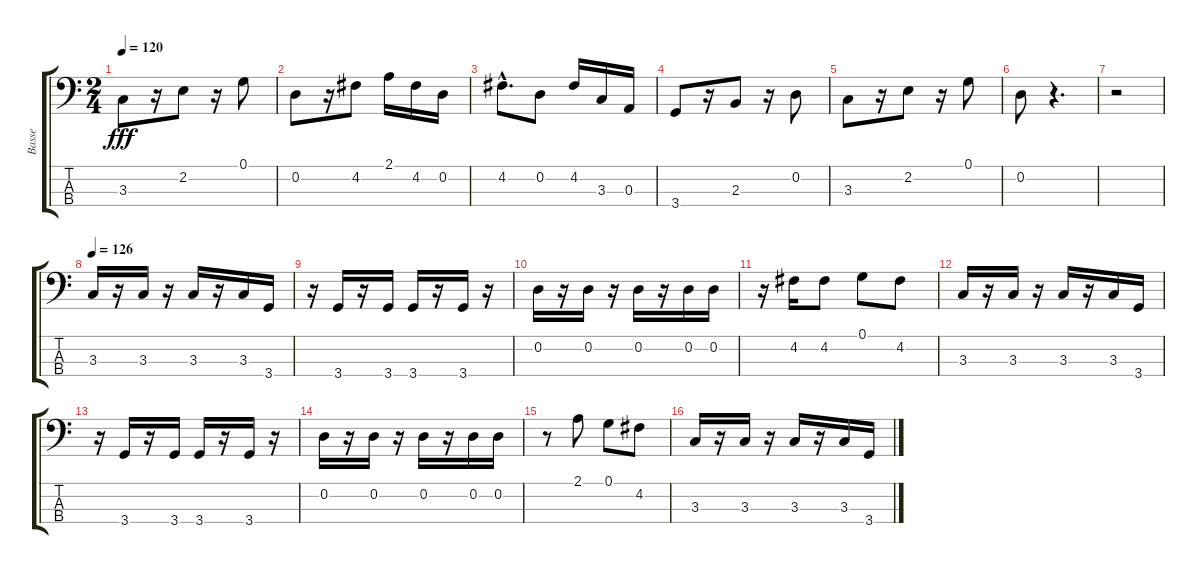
\track ("Basse" "Basse") {instrument electricbassfinger}
\staff {score tabs}
\tuning (G2 D2 A1 E1) {hide}
\ts (2 4)
\tempo 120
\clef f4
\ks c
3.3.8{dy fff} r.16 2.2.8 r.16 0.1.8 |
0.2.8 r.16 4.2.8 2.1.16 4.2.16 0.2.16 |
4.2{hac}.8{d} 0.2.8 4.2.16 3.3.16 0.3.16 |
3.4.8 r.16 2.3.8 r.16 0.2.8 |
3.3.8 r.16 2.2.8 r.16 0.1.8 |
0.2.8 r.4{d} |
r.2 |
\tempo 126
3.3.16 r.16 3.3.16 r.16 3.3.16 r.16 3.3.16 3.4.16 |
r.16 3.4.16 r.16 3.4.16 3.4.16 r.16 3.4.16 r.16 |
0.2.16 r.16 0.2.16 r.16 0.2.16 r.16 0.2.16 0.2.16 |
r.16 4.2.16 4.2.8 0.1.8 4.2.8 |
3.3.16 r.16 3.3.16 r.16 3.3.16 r.16 3.3.16 3.4.16 |
r.16 3.4.16 r.16 3.4.16 3.4.16 r.16 3.4.16 r.16 |
0.2.16 r.16 0.2.16 r.16 0.2.16 r.16 0.2.16 0.2.16 |
r.8 2.1.8 0.1.8 4.2.8 |
3.3.16 r.16 3.3.16 r.16 3.3.16 r.16 3.3.16 3.4.16
